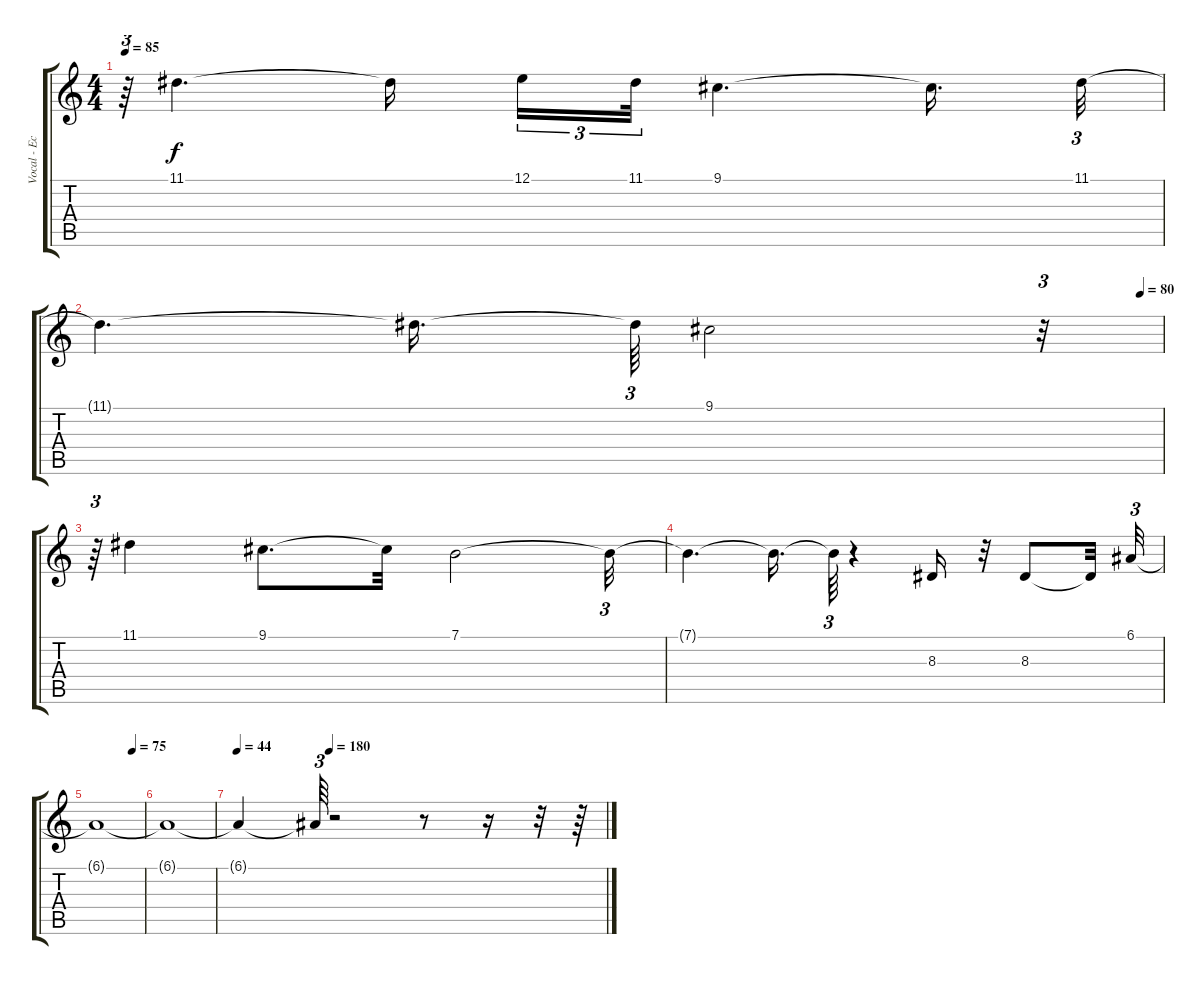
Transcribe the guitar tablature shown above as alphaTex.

\track ("Vocal - Echo" "Vocal - Ec") {instrument shakuhachi}
\staff {score tabs}
\tuning (E4 B3 G3 D3 A2 E2) {hide}
\ts (4 4)
\tempo 85
\clef g2
\ks c
r.64{tu (3 2) dy f} 11.1.4{d} 11.1{t}.16 12.1.16{tu (3 2)} 11.1.32{tu (3 2)} 9.1.4{d} 9.1{t}.16{d} 11.1.32{tu (3 2)} |
\tempo (80 0.9791666666666666)
11.1{t}.4{d} 11.1{t}.16{d} 11.1{t}.64{tu (3 2)} 9.1.2 r.32{tu (3 2)} |
r.64{tu (3 2)} 11.1.4 9.1.8{d} 9.1{t}.32 7.1.2 7.1{t}.32{tu (3 2)} |
7.1{t}.4{d} 7.1{t}.16{d} 7.1{t}.64{tu (3 2)} r.4 8.3.16 r.32 8.3.8 8.3{t}.32 6.1.32{tu (3 2)} |
\tempo (75 0.7604166666666666)
6.1{t}.1 |
6.1{t}.1 |
\tempo 44
\tempo (180 0.25)
6.1{t}.4 6.1{t}.64{tu (3 2)} r.2 r.8 r.16 r.32 r.64
